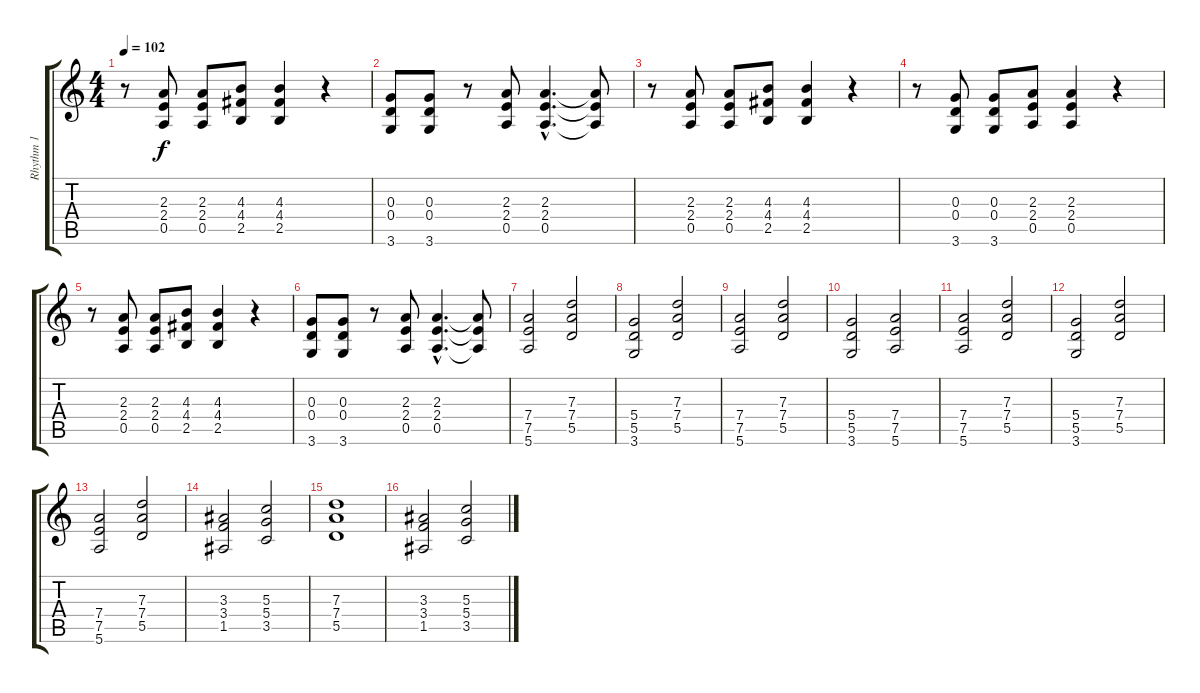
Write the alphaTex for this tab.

\track ("Rhythm 1" "Rhythm 1") {instrument distortionguitar}
\staff {score tabs}
\tuning (E4 B3 G3 D3 A2 E2) {hide}
\ts (4 4)
\tempo 102
\clef g2
\ks c
r.8{dy f} (2.3 2.4 0.5).8 (2.3 2.4 0.5).8 (4.3 4.4 2.5).8 (4.3 4.4 2.5).4 r.4 |
(0.3 0.4 3.6).8 (0.3 0.4 3.6).8 r.8 (2.3 2.4 0.5).8 (2.3{hac} 2.4{hac} 0.5{hac}).4{d} (2.3{t} 2.4{t} 0.5{t}).8 |
r.8 (2.3 2.4 0.5).8 (2.3 2.4 0.5).8 (4.3 4.4 2.5).8 (4.3 4.4 2.5).4 r.4 |
r.8 (0.3 0.4 3.6).8 (0.3 0.4 3.6).8 (2.3 2.4 0.5).8 (2.3 2.4 0.5).4 r.4 |
r.8 (2.3 2.4 0.5).8 (2.3 2.4 0.5).8 (4.3 4.4 2.5).8 (4.3 4.4 2.5).4 r.4 |
(0.3 0.4 3.6).8 (0.3 0.4 3.6).8 r.8 (2.3 2.4 0.5).8 (2.3{hac} 2.4{hac} 0.5{hac}).4{d} (2.3{t} 2.4{t} 0.5{t}).8 |
(7.4 7.5 5.6).2 (7.3 7.4 5.5).2 |
(5.4 5.5 3.6).2 (7.3 7.4 5.5).2 |
(7.4 7.5 5.6).2 (7.3 7.4 5.5).2 |
(5.4 5.5 3.6).2 (7.4 7.5 5.6).2 |
(7.4 7.5 5.6).2 (7.3 7.4 5.5).2 |
(5.4 5.5 3.6).2 (7.3 7.4 5.5).2 |
(7.4 7.5 5.6).2 (7.3 7.4 5.5).2 |
(3.3 3.4 1.5).2 (5.3 5.4 3.5).2 |
(7.3 7.4 5.5).1 |
(3.3 3.4 1.5).2 (5.3 5.4 3.5).2
